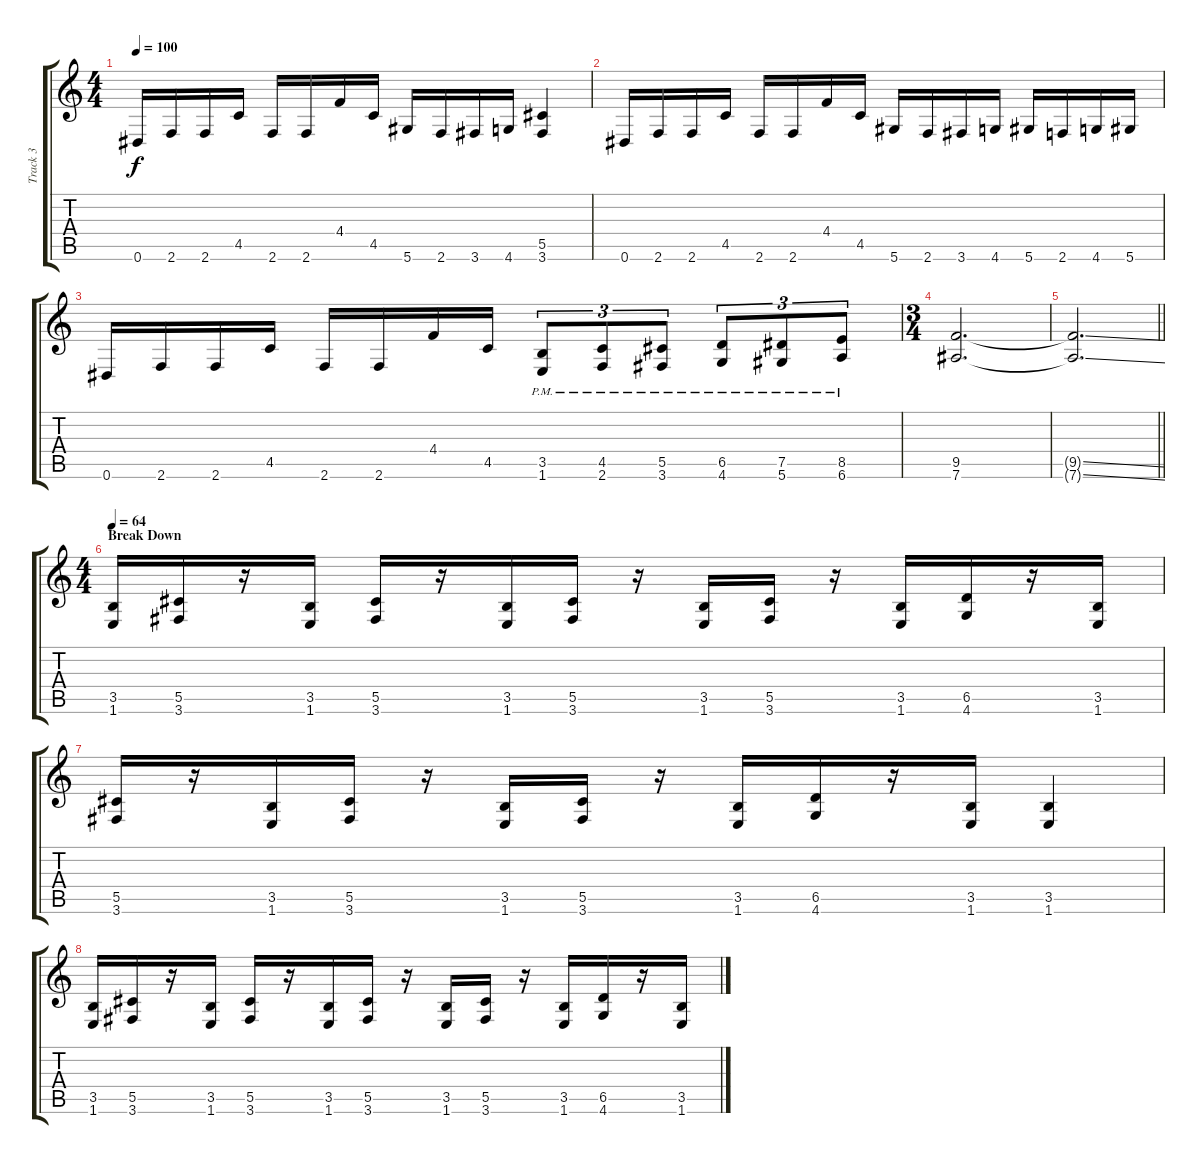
\track ("Track 3" "Track 3") {instrument distortionguitar}
\staff {score tabs}
\tuning (Eb4 Bb3 Gb3 Db3 Ab2 Eb2) {hide}
\ts (4 4)
\tempo 100
\clef g2
\ks c
0.6.16{dy f} 2.6.16 2.6.16 4.5.16 2.6.16 2.6.16 4.4.16 4.5.16 5.6.16 2.6.16 3.6.16 4.6.16 (5.5 3.6).4 |
0.6.16 2.6.16 2.6.16 4.5.16 2.6.16 2.6.16 4.4.16 4.5.16 5.6.16 2.6.16 3.6.16 4.6.16 5.6.16 2.6.16 4.6.16 5.6.16 |
0.6.16 2.6.16 2.6.16 4.5.16 2.6.16 2.6.16 4.4.16 4.5.16 (3.5{pm} 1.6{pm}).8{tu (3 2)} (4.5{pm} 2.6{pm}).8{tu (3 2)} (5.5{pm} 3.6{pm}).8{tu (3 2)} (6.5{pm} 4.6{pm}).8{tu (3 2)} (7.5{pm} 5.6{pm}).8{tu (3 2)} (8.5{pm} 6.6{pm}).8{tu (3 2)} |
\ts (3 4)
(9.5 7.6).2{d} |
\barLineRight lightlight
(9.5{ss t} 7.6{ss t}).2{d} |
\ts (4 4)
\section ("" "Break Down")
\tempo 64
(3.5 1.6).16 (5.5 3.6).16 r.16 (3.5 1.6).16 (5.5 3.6).16 r.16 (3.5 1.6).16 (5.5 3.6).16 r.16 (3.5 1.6).16 (5.5 3.6).16 r.16 (3.5 1.6).16 (6.5 4.6).16 r.16 (3.5 1.6).16 |
(5.5 3.6).16 r.16 (3.5 1.6).16 (5.5 3.6).16 r.16 (3.5 1.6).16 (5.5 3.6).16 r.16 (3.5 1.6).16 (6.5 4.6).16 r.16 (3.5 1.6).16 (3.5 1.6).4 |
(3.5 1.6).16 (5.5 3.6).16 r.16 (3.5 1.6).16 (5.5 3.6).16 r.16 (3.5 1.6).16 (5.5 3.6).16 r.16 (3.5 1.6).16 (5.5 3.6).16 r.16 (3.5 1.6).16 (6.5 4.6).16 r.16 (3.5 1.6).16
